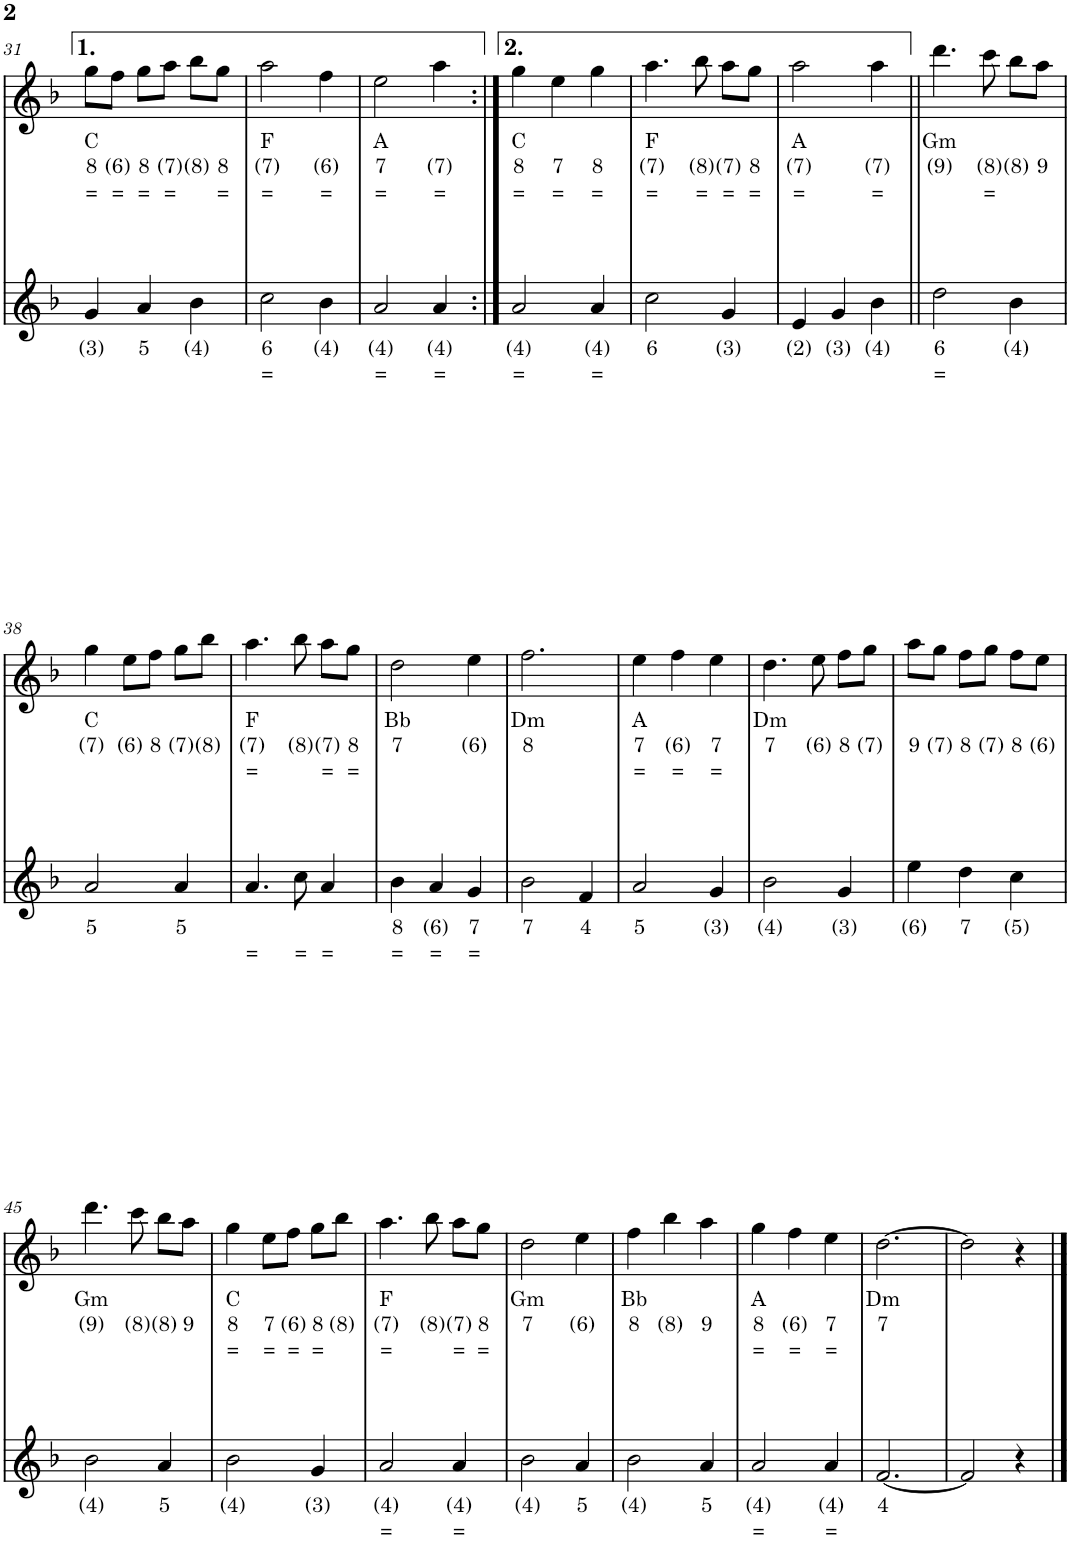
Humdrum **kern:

**kern	**text	**text	**text	**kern	**text	**text	**kern	**text	**text	**text
*part3	*part3	*part3	*part3	*part2	*part2	*part2	*part1	*part1	*part1	*part1
*staff3	*staff3	*staff3	*staff3	*staff2	*staff2	*staff2	*staff1	*staff1	*staff1	*staff1
*I"Viool	*	*	*	*I"Viool	*	*	*I"Piano	*	*	*
!!LO:PB:g=z
*clefG2	*	*	*	*clefG2	*	*	*clefG2	*	*	*
*k[b-]	*	*	*	*k[b-]	*	*	*k[b-]	*	*	*
*M3/4	*	*	*	*M3/4	*	*	*M3/4	*	*	*
=31	=31	=31	=31	=31	=31	=31	=31	=31	=31	=31
!	!	!	!	!	!LO:LY:b	!	!	!LO:LY:b	!LO:LY:b	!LO:LY:b
8g/L	C	.	.	4g/	(3)	.	8gg\L	C	8	=
!	!	!	!	!	!	!	!	!	!LO:LY:b	!LO:LY:b
8f/J	.	.	.	.	.	.	8ff\J	.	(6)	=
!	!	!	!	!	!LO:LY:b	!	!	!	!LO:LY:b	!LO:LY:b
8g/L	.	.	.	4a/	5	.	8gg\L	.	8	=
!	!	!	!	!	!	!	!	!	!LO:LY:b	!LO:LY:b
8a/J	.	.	.	.	.	.	8aa\J	.	(7)	=
!	!	!	!	!	!LO:LY:b	!	!	!	!LO:LY:b	!
8b-/L	.	.	.	4b-\	(4)	.	8bb-\L	.	(8)	.
!	!	!	!	!	!	!	!	!	!LO:LY:b	!LO:LY:b
8g/J	.	.	.	.	.	.	8gg\J	.	8	=
=32	=32	=32	=32	=32	=32	=32	=32	=32	=32	=32
!	!	!	!	!	!LO:LY:b	!LO:LY:b	!	!LO:LY:b	!LO:LY:b	!LO:LY:b
2a	F	.	.	2cc\	6	=	2aa\	F	(7)	=
!	!	!	!	!	!LO:LY:b	!	!	!	!LO:LY:b	!LO:LY:b
4f	.	.	.	4b-\	(4)	.	4ff\	.	(6)	=
=33	=33	=33	=33	=33	=33	=33	=33	=33	=33	=33
!	!	!	!	!	!LO:LY:b	!LO:LY:b	!	!LO:LY:b	!LO:LY:b	!LO:LY:b
2e	A	.	.	2a/	(4)	=	2ee\	A	7	=
!	!	!	!	!	!LO:LY:b	!LO:LY:b	!	!	!LO:LY:b	!LO:LY:b
4a	.	.	.	4a/	(4)	=	4aa\	.	(7)	=
=34:|!	=34:|!	=34:|!	=34:|!	=34:|!	=34:|!	=34:|!	=34:|!	=34:|!	=34:|!	=34:|!
!	!	!	!	!	!LO:LY:b	!LO:LY:b	!	!LO:LY:b	!LO:LY:b	!LO:LY:b
4g	C	.	.	2a/	(4)	=	4gg\	C	8	=
!	!	!	!	!	!	!	!	!	!LO:LY:b	!LO:LY:b
4e	.	.	.	.	.	.	4ee\	.	7	=
!	!	!	!	!	!LO:LY:b	!LO:LY:b	!	!	!LO:LY:b	!LO:LY:b
4g	.	.	.	4a/	(4)	=	4gg\	.	8	=
=35	=35	=35	=35	=35	=35	=35	=35	=35	=35	=35
!	!	!	!	!	!LO:LY:b	!	!	!LO:LY:b	!LO:LY:b	!LO:LY:b
4.a	F	.	.	2cc\	6	.	4.aa\	F	(7)	=
!	!	!	!	!	!	!	!	!	!LO:LY:b	!LO:LY:b
8b-	.	.	.	.	.	.	8bb-\	.	(8)	=
!	!	!	!	!	!LO:LY:b	!	!	!	!LO:LY:b	!LO:LY:b
8a/L	.	.	.	4g/	(3)	.	8aa\L	.	(7)	=
!	!	!	!	!	!	!	!	!	!LO:LY:b	!LO:LY:b
8g/J	.	.	.	.	.	.	8gg\J	.	8	=
=36	=36	=36	=36	=36	=36	=36	=36	=36	=36	=36
!	!	!	!	!	!LO:LY:b	!	!	!LO:LY:b	!LO:LY:b	!LO:LY:b
2a	A	.	.	4e/	(2)	.	2aa\	A	(7)	=
!	!	!	!	!	!LO:LY:b	!	!	!	!	!
.	.	.	.	4g/	(3)	.	.	.	.	.
!	!	!	!	!	!LO:LY:b	!	!	!	!LO:LY:b	!LO:LY:b
4a	.	.	.	4b-\	(4)	.	4aa\	.	(7)	=
=37||	=37||	=37||	=37||	=37||	=37||	=37||	=37||	=37||	=37||	=37||
!	!	!	!	!	!LO:LY:b	!LO:LY:b	!	!LO:LY:b	!LO:LY:b	!
4.dd	Gm	.	.	2dd\	6	=	4.ddd\	Gm	(9)	.
!	!	!	!	!	!	!	!	!	!LO:LY:b	!LO:LY:b
8cc	.	.	.	.	.	.	8ccc\	.	(8)	=
!	!	!	!	!	!LO:LY:b	!	!	!	!LO:LY:b	!
8b-/L	.	.	.	4b-\	(4)	.	8bb-\L	.	(8)	.
!	!	!	!	!	!	!	!	!	!LO:LY:b	!
8a/J	.	.	.	.	.	.	8aa\J	.	9	.
!!LO:LB:g=z
=38	=38	=38	=38	=38	=38	=38	=38	=38	=38	=38
!	!	!	!	!	!LO:LY:b	!	!	!LO:LY:b	!LO:LY:b	!
4g	C	(3)	.	2a/	5	.	4gg\	C	(7)	.
!	!	!	!	!	!	!	!	!	!LO:LY:b	!
8e/L	.	(2)	.	.	.	.	8ee\L	.	(6)	.
!	!	!	!	!	!	!	!	!	!LO:LY:b	!
8f/J	.	4	.	.	.	.	8ff\J	.	8	.
!	!	!	!	!	!LO:LY:b	!	!	!	!LO:LY:b	!
8g/L	.	(3)	.	4a/	5	.	8gg\L	.	(7)	.
!	!	!	!	!	!	!	!	!	!LO:LY:b	!
8b-/J	.	(4)	.	.	.	.	8bb-\J	.	(8)	.
=39	=39	=39	=39	=39	=39	=39	=39	=39	=39	=39
!	!	!	!	!	!	!LO:LY:b	!	!LO:LY:b	!LO:LY:b	!LO:LY:b
4.a	F	(4)	=	4.a/	.	=	4.aa\	F	(7)	=
!	!	!	!	!	!	!LO:LY:b	!	!	!LO:LY:b	!
8b-	.	(4)	.	8cc\	.	=	8bb-\	.	(8)	.
!	!	!	!	!	!	!LO:LY:b	!	!	!LO:LY:b	!LO:LY:b
8a/L	.	(4)	=	4a/	.	=	8aa\L	.	(7)	=
!	!	!	!	!	!	!	!	!	!LO:LY:b	!LO:LY:b
8g/J	.	5	=	.	.	.	8gg\J	.	8	=
=40	=40	=40	=40	=40	=40	=40	=40	=40	=40	=40
!	!	!	!	!	!LO:LY:b	!LO:LY:b	!	!LO:LY:b	!LO:LY:b	!
2d	Bb	3	.	4b-\	8	=	2dd\	Bb	7	.
!	!	!	!	!	!LO:LY:b	!LO:LY:b	!	!	!	!
.	.	.	.	4a/	(6)	=	.	.	.	.
!	!	!	!	!	!LO:LY:b	!LO:LY:b	!	!	!LO:LY:b	!
4e	.	(2)	.	4g/	7	=	4ee\	.	(6)	.
=41	=41	=41	=41	=41	=41	=41	=41	=41	=41	=41
!	!	!	!	!	!LO:LY:b	!	!	!LO:LY:b	!LO:LY:b	!
2.f	Dm	4	.	2b-\	7	.	2.ff\	Dm	8	.
!	!	!	!	!	!LO:LY:b	!	!	!	!	!
.	.	.	.	4f/	4	.	.	.	.	.
=42	=42	=42	=42	=42	=42	=42	=42	=42	=42	=42
!	!	!	!	!	!LO:LY:b	!	!	!LO:LY:b	!LO:LY:b	!LO:LY:b
4e	A	4	=	2a/	5	.	4ee\	A	7	=
!	!	!	!	!	!	!	!	!	!LO:LY:b	!LO:LY:b
4f	.	(3)	=	.	.	.	4ff\	.	(6)	=
!	!	!	!	!	!LO:LY:b	!	!	!	!LO:LY:b	!LO:LY:b
4e	.	4	=	4g/	(3)	.	4ee\	.	7	=
=43	=43	=43	=43	=43	=43	=43	=43	=43	=43	=43
!	!	!	!	!	!LO:LY:b	!	!	!LO:LY:b	!LO:LY:b	!
4.d	Dm	3	.	2b-\	(4)	.	4.dd\	Dm	7	.
!	!	!	!	!	!	!	!	!	!LO:LY:b	!
8e	.	(2)	.	.	.	.	8ee\	.	(6)	.
!	!	!	!	!	!LO:LY:b	!	!	!	!LO:LY:b	!
8f/L	.	4	.	4g/	(3)	.	8ff\L	.	8	.
!	!	!	!	!	!	!	!	!	!LO:LY:b	!
8g/J	.	(3)	.	.	.	.	8gg\J	.	(7)	.
=44	=44	=44	=44	=44	=44	=44	=44	=44	=44	=44
!	!	!	!	!	!LO:LY:b	!	!	!	!LO:LY:b	!
8a/L	.	5	.	4ee\	(6)	.	8aa\L	.	9	.
!	!	!	!	!	!	!	!	!	!LO:LY:b	!
8g/J	.	(3)	.	.	.	.	8gg\J	.	(7)	.
!	!	!	!	!	!LO:LY:b	!	!	!	!LO:LY:b	!
8f/L	.	4	.	4dd\	7	.	8ff\L	.	8	.
!	!	!	!	!	!	!	!	!	!LO:LY:b	!
8g/J	.	(3)	.	.	.	.	8gg\J	.	(7)	.
!	!	!	!	!	!LO:LY:b	!	!	!	!LO:LY:b	!
8f/L	.	4	.	4cc\	(5)	.	8ff\L	.	8	.
!	!	!	!	!	!	!	!	!	!LO:LY:b	!
8e/J	.	(2)	.	.	.	.	8ee\J	.	(6)	.
!!LO:LB:g=z
=45	=45	=45	=45	=45	=45	=45	=45	=45	=45	=45
!	!	!	!	!	!LO:LY:b	!	!	!LO:LY:b	!LO:LY:b	!
4.dd	Gm	7	.	2b-\	(4)	.	4.ddd\	Gm	(9)	.
!	!	!	!	!	!	!	!	!	!LO:LY:b	!
8cc	.	(5)	.	.	.	.	8ccc\	.	(8)	.
!	!	!	!	!	!LO:LY:b	!	!	!	!LO:LY:b	!
8b-/L	.	(4)	.	4a/	5	.	8bb-\L	.	(8)	.
!	!	!	!	!	!	!	!	!	!LO:LY:b	!
8a/J	.	5	.	.	.	.	8aa\J	.	9	.
=46	=46	=46	=46	=46	=46	=46	=46	=46	=46	=46
!	!	!	!	!	!LO:LY:b	!	!	!LO:LY:b	!LO:LY:b	!LO:LY:b
4g	C	5	=	2b-\	(4)	.	4gg\	C	8	=
!	!	!	!	!	!	!	!	!	!LO:LY:b	!LO:LY:b
8e/L	.	4	=	.	.	.	8ee\L	.	7	=
!	!	!	!	!	!	!	!	!	!LO:LY:b	!LO:LY:b
8f/J	.	(3)	=	.	.	.	8ff\J	.	(6)	=
!	!	!	!	!	!LO:LY:b	!	!	!	!LO:LY:b	!LO:LY:b
8g/L	.	5	=	4g/	(3)	.	8gg\L	.	8	=
!	!	!	!	!	!	!	!	!	!LO:LY:b	!
8b-/J	.	(4)	.	.	.	.	8bb-\J	.	(8)	.
=47	=47	=47	=47	=47	=47	=47	=47	=47	=47	=47
!	!	!	!	!	!LO:LY:b	!LO:LY:b	!	!LO:LY:b	!LO:LY:b	!LO:LY:b
4.a	F	(4)	=	2a/	(4)	=	4.aa\	F	(7)	=
!	!	!	!	!	!	!	!	!	!LO:LY:b	!
8b-	.	(4)	.	.	.	.	8bb-\	.	(8)	.
!	!	!	!	!	!LO:LY:b	!LO:LY:b	!	!	!LO:LY:b	!LO:LY:b
8a/L	.	(4)	=	4a/	(4)	=	8aa\L	.	(7)	=
!	!	!	!	!	!	!	!	!	!LO:LY:b	!LO:LY:b
8g/J	.	5	=	.	.	.	8gg\J	.	8	=
=48	=48	=48	=48	=48	=48	=48	=48	=48	=48	=48
!	!	!	!	!	!LO:LY:b	!	!	!LO:LY:b	!LO:LY:b	!
2d	Gm	3	.	2b-\	(4)	.	2dd\	Gm	7	.
!	!	!	!	!	!LO:LY:b	!	!	!	!LO:LY:b	!
4e	.	(2)	.	4a/	5	.	4ee\	.	(6)	.
=49	=49	=49	=49	=49	=49	=49	=49	=49	=49	=49
!	!	!	!	!	!LO:LY:b	!	!	!LO:LY:b	!LO:LY:b	!
4f	Bb	4	.	2b-\	(4)	.	4ff\	Bb	8	.
!	!	!	!	!	!	!	!	!	!LO:LY:b	!
4b-	.	(4)	.	.	.	.	4bb-\	.	(8)	.
!	!	!	!	!	!LO:LY:b	!	!	!	!LO:LY:b	!
4a	.	5	.	4a/	5	.	4aa\	.	9	.
=50	=50	=50	=50	=50	=50	=50	=50	=50	=50	=50
!	!	!	!	!	!LO:LY:b	!LO:LY:b	!	!LO:LY:b	!LO:LY:b	!LO:LY:b
4g	A	5	=	2a/	(4)	=	4gg\	A	8	=
!	!	!	!	!	!	!	!	!	!LO:LY:b	!LO:LY:b
4f	.	(3)	=	.	.	.	4ff\	.	(6)	=
!	!	!	!	!	!LO:LY:b	!LO:LY:b	!	!	!LO:LY:b	!LO:LY:b
4e	.	4	=	4a/	(4)	=	4ee\	.	7	=
=51	=51	=51	=51	=51	=51	=51	=51	=51	=51	=51
!	!	!	!	!	!LO:LY:b	!	!	!LO:LY:b	!LO:LY:b	!
[2.d	Dm	3	.	[2.f/	4	.	[2.dd\	Dm	7	.
=52	=52	=52	=52	=52	=52	=52	=52	=52	=52	=52
2d]	.	.	.	2f/]	.	.	2dd\]	.	.	.
4r	.	.	.	4r	.	.	4r	.	.	.
==	==	==	==	==	==	==	==	==	==	==
*-	*-	*-	*-	*-	*-	*-	*-	*-	*-	*-
